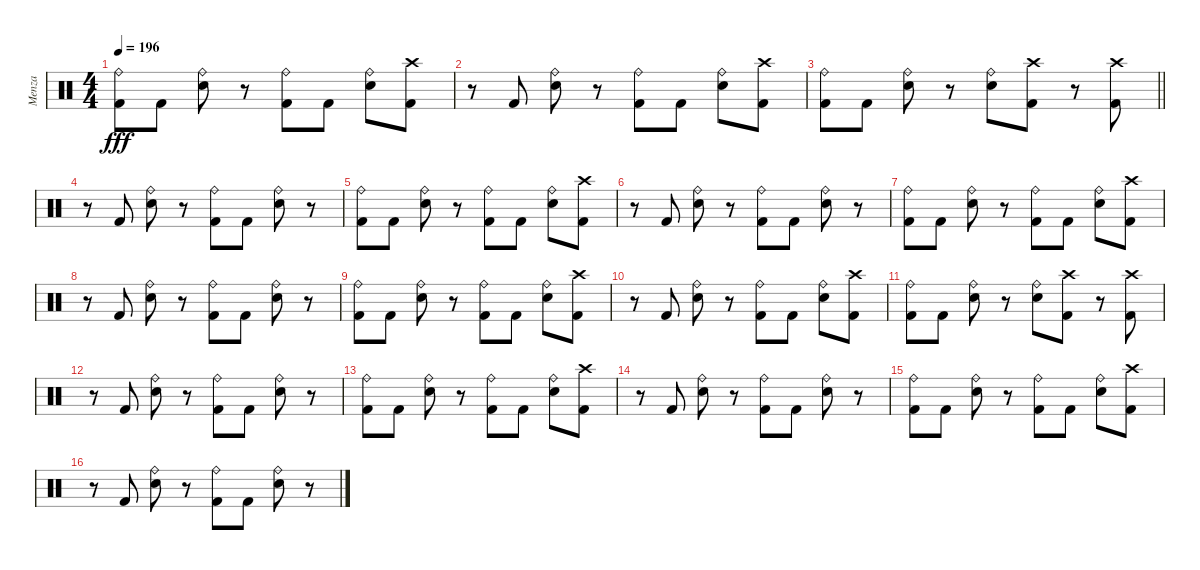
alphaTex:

\track ("Menza" "Menza") {instrument percussion}
\staff {score}
\articulation defaults
\ts (4 4)
\tempo 196
\clef neutral
\ks c
("Ride (bell)" "Kick (hit) 2").8{dy fff} "Kick (hit) 2".8 ("Ride (bell)" "Snare (hit) 2").8 r.8 ("Ride (bell)" "Kick (hit) 2").8 "Kick (hit) 2".8 ("Ride (bell)" "Snare (hit) 2").8 ("Crash high (hit)" "Kick (hit) 2").8 |
r.8 "Kick (hit) 2".8 ("Ride (bell)" "Snare (hit) 2").8 r.8 ("Ride (bell)" "Kick (hit) 2").8 "Kick (hit) 2".8 ("Ride (bell)" "Snare (hit) 2").8 ("Crash high (hit)" "Kick (hit) 2").8 |
\barLineRight lightlight
("Ride (bell)" "Kick (hit) 2").8 "Kick (hit) 2".8 ("Ride (bell)" "Snare (hit) 2").8 r.8 ("Ride (bell)" "Snare (hit) 2").8 ("Crash high (hit)" "Kick (hit) 2").8 r.8 ("Crash high (hit)" "Kick (hit) 2").8 |
r.8 "Kick (hit) 2".8 ("Ride (bell)" "Snare (hit) 2").8 r.8 ("Ride (bell)" "Kick (hit) 2").8 "Kick (hit) 2".8 ("Ride (bell)" "Snare (hit) 2").8 r.8 |
("Ride (bell)" "Kick (hit) 2").8 "Kick (hit) 2".8 ("Ride (bell)" "Snare (hit) 2").8 r.8 ("Ride (bell)" "Kick (hit) 2").8 "Kick (hit) 2".8 ("Ride (bell)" "Snare (hit) 2").8 ("Crash high (hit)" "Kick (hit) 2").8 |
r.8 "Kick (hit) 2".8 ("Ride (bell)" "Snare (hit) 2").8 r.8 ("Ride (bell)" "Kick (hit) 2").8 "Kick (hit) 2".8 ("Ride (bell)" "Snare (hit) 2").8 r.8 |
("Ride (bell)" "Kick (hit) 2").8 "Kick (hit) 2".8 ("Ride (bell)" "Snare (hit) 2").8 r.8 ("Ride (bell)" "Kick (hit) 2").8 "Kick (hit) 2".8 ("Ride (bell)" "Snare (hit) 2").8 ("Crash high (hit)" "Kick (hit) 2").8 |
r.8 "Kick (hit) 2".8 ("Ride (bell)" "Snare (hit) 2").8 r.8 ("Ride (bell)" "Kick (hit) 2").8 "Kick (hit) 2".8 ("Ride (bell)" "Snare (hit) 2").8 r.8 |
("Ride (bell)" "Kick (hit) 2").8 "Kick (hit) 2".8 ("Ride (bell)" "Snare (hit) 2").8 r.8 ("Ride (bell)" "Kick (hit) 2").8 "Kick (hit) 2".8 ("Ride (bell)" "Snare (hit) 2").8 ("Crash high (hit)" "Kick (hit) 2").8 |
r.8 "Kick (hit) 2".8 ("Ride (bell)" "Snare (hit) 2").8 r.8 ("Ride (bell)" "Kick (hit) 2").8 "Kick (hit) 2".8 ("Ride (bell)" "Snare (hit) 2").8 ("Crash high (hit)" "Kick (hit) 2").8 |
("Ride (bell)" "Kick (hit) 2").8 "Kick (hit) 2".8 ("Ride (bell)" "Snare (hit) 2").8 r.8 ("Ride (bell)" "Snare (hit) 2").8 ("Crash high (hit)" "Kick (hit) 2").8 r.8 ("Crash high (hit)" "Kick (hit) 2").8 |
r.8 "Kick (hit) 2".8 ("Ride (bell)" "Snare (hit) 2").8 r.8 ("Ride (bell)" "Kick (hit) 2").8 "Kick (hit) 2".8 ("Ride (bell)" "Snare (hit) 2").8 r.8 |
("Ride (bell)" "Kick (hit) 2").8 "Kick (hit) 2".8 ("Ride (bell)" "Snare (hit) 2").8 r.8 ("Ride (bell)" "Kick (hit) 2").8 "Kick (hit) 2".8 ("Ride (bell)" "Snare (hit) 2").8 ("Crash high (hit)" "Kick (hit) 2").8 |
r.8 "Kick (hit) 2".8 ("Ride (bell)" "Snare (hit) 2").8 r.8 ("Ride (bell)" "Kick (hit) 2").8 "Kick (hit) 2".8 ("Ride (bell)" "Snare (hit) 2").8 r.8 |
("Ride (bell)" "Kick (hit) 2").8 "Kick (hit) 2".8 ("Ride (bell)" "Snare (hit) 2").8 r.8 ("Ride (bell)" "Kick (hit) 2").8 "Kick (hit) 2".8 ("Ride (bell)" "Snare (hit) 2").8 ("Crash high (hit)" "Kick (hit) 2").8 |
r.8 "Kick (hit) 2".8 ("Ride (bell)" "Snare (hit) 2").8 r.8 ("Ride (bell)" "Kick (hit) 2").8 "Kick (hit) 2".8 ("Ride (bell)" "Snare (hit) 2").8 r.8
